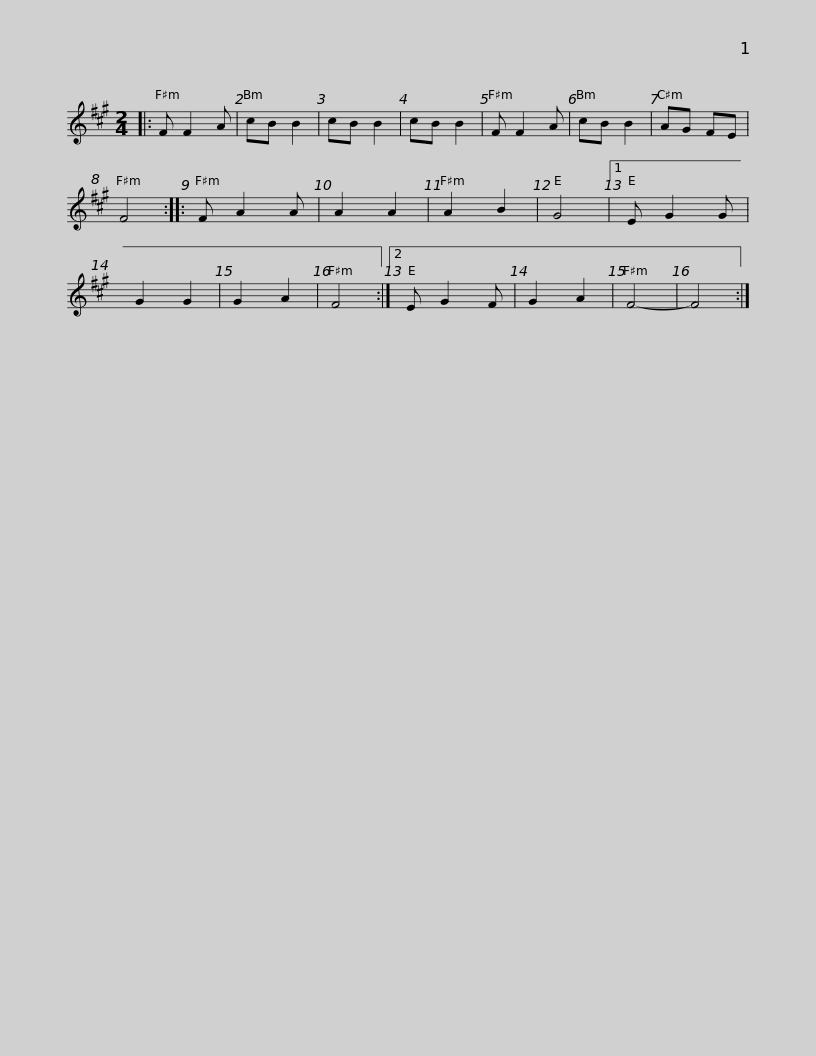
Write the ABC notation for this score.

X:1
L:1/8
M:2/4
I:linebreak $
K:F#min
V:1 treble
V:1
|: F F2 A | cB B2 | cB B2 | cB B2 | F F2 A | %5
 cB B2 | AG FE | F4 :: F A2 A | A2 A2 | %10
 A2 B2 | G4 |1$ E G2 G | G2 G2 | G2 A2 | %15
 F4 :|2 E G2 F | G2 A2 | F4- | F4 :| %20
